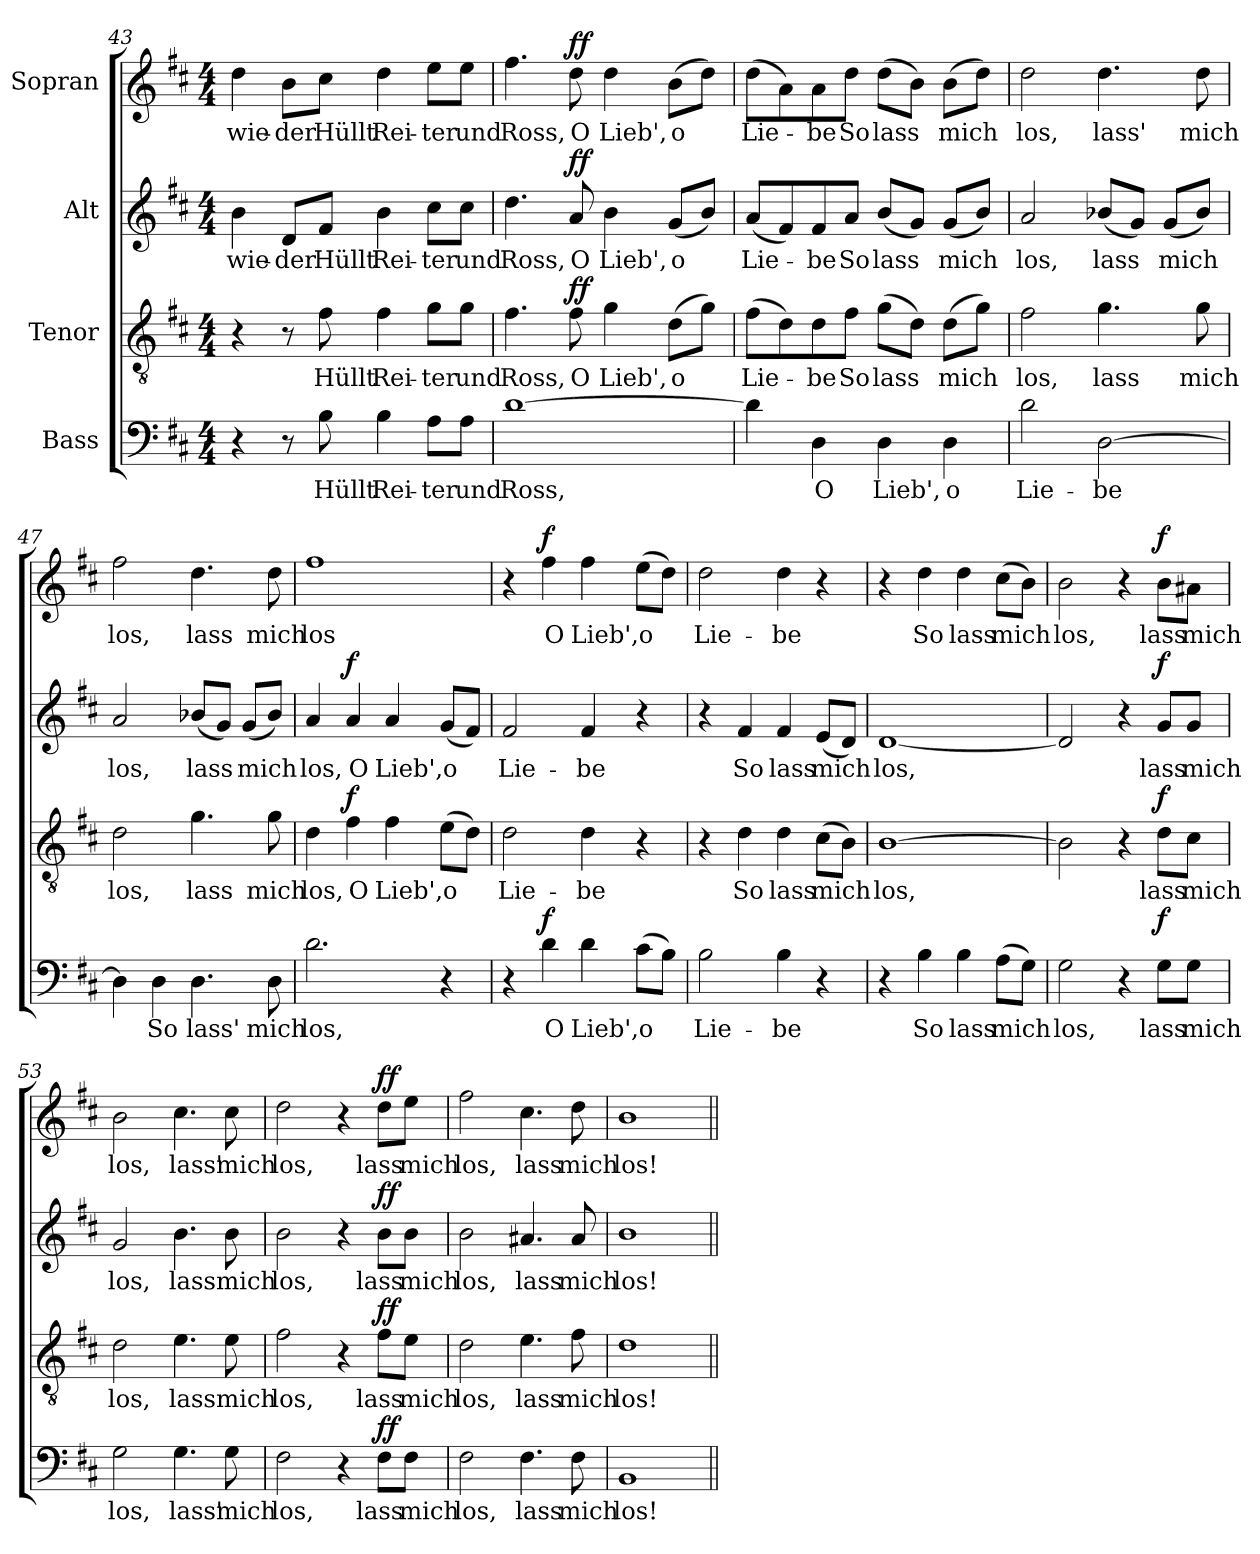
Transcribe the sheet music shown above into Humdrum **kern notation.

**kern	**text	**dynam	**kern	**text	**dynam	**kern	**text	**dynam	**kern	**text	**dynam
*part4	*part4	*part4	*part3	*part3	*part3	*part2	*part2	*part2	*part1	*part1	*part1
*staff4	*staff4	*staff4	*staff3	*staff3	*staff3	*staff2	*staff2	*staff2	*staff1	*staff1	*staff1
*I"Bass	*	*	*I"Tenor	*	*	*I"Alt	*	*	*I"Sopran	*	*
*clefF4	*	*	*clefGv2	*	*	*clefG2	*	*	*clefG2	*	*
*k[f#c#]	*	*	*k[f#c#]	*	*	*k[f#c#]	*	*	*k[f#c#]	*	*
*D:	*	*	*D:	*	*	*D:	*	*	*D:	*	*
*M4/4	*	*	*M4/4	*	*	*M4/4	*	*	*M4/4	*	*
=43	=43	=43	=43	=43	=43	=43	=43	=43	=43	=43	=43
!	!	!	!	!	!	!	!LO:LY:b	!	!	!LO:LY:b	!
4r	.	.	4r	.	.	4b\	wie-	.	4dd\	wie-	.
!	!	!	!	!	!	!	!LO:LY:b	!	!	!LO:LY:b	!
8r	.	.	8r	.	.	8d/L	-der	.	8b\L	-der	.
!	!LO:LY:b	!	!	!LO:LY:b	!	!	!LO:LY:b	!	!	!LO:LY:b	!
8B\	Hüllt	.	8f#\	Hüllt	.	8f#/J	Hüllt	.	8cc#\J	Hüllt	.
!	!LO:LY:b	!	!	!LO:LY:b	!	!	!LO:LY:b	!	!	!LO:LY:b	!
4B\	Rei-	.	4f#\	Rei-	.	4b\	Rei-	.	4dd\	Rei-	.
!	!LO:LY:b	!	!	!LO:LY:b	!	!	!LO:LY:b	!	!	!LO:LY:b	!
8A\L	-ter	.	8g\L	-ter	.	8cc#\L	-ter	.	8ee\L	-ter	.
!	!LO:LY:b	!	!	!LO:LY:b	!	!	!LO:LY:b	!	!	!LO:LY:b	!
8A\J	und	.	8g\J	und	.	8cc#\J	und	.	8ee\J	und	.
!!LO:LB:g=z
=44	=44	=44	=44	=44	=44	=44	=44	=44	=44	=44	=44
!	!LO:LY:b	!	!	!LO:LY:b	!	!	!LO:LY:b	!	!	!LO:LY:b	!
[1d	Ross,	.	4.f#\	Ross,	.	4.dd\	Ross,	.	4.ff#\	Ross,	.
!	!	!	!	!LO:LY:b	!LO:DY:b	!	!LO:LY:b	!LO:DY:b	!	!LO:LY:b	!LO:DY:b
.	.	.	8f#\	O	ff	8a/	O	ff	8dd\	O	ff
!	!	!	!	!LO:LY:b	!	!	!LO:LY:b	!	!	!LO:LY:b	!
.	.	.	4g\	Lieb',	.	4b\	Lieb',	.	4dd\	Lieb',	.
!	!	!	!	!LO:LY:b	!	!	!LO:LY:b	!	!	!LO:LY:b	!
.	.	.	(>8d\L	o	.	(<8g/L	o	.	(>8b\L	o	.
.	.	.	8g\J)	.	.	8b/J)	.	.	8dd\J)	.	.
=45	=45	=45	=45	=45	=45	=45	=45	=45	=45	=45	=45
!	!	!	!	!LO:LY:b	!	!	!LO:LY:b	!	!	!LO:LY:b	!
4d\]	.	.	(>8f#\L	Lie-	.	(<8a/L	Lie-	.	(>8dd\L	Lie-	.
.	.	.	8d\)	.	.	8f#/)	.	.	8a\)	.	.
!	!LO:LY:b	!	!	!LO:LY:b	!	!	!LO:LY:b	!	!	!LO:LY:b	!
4D\	O	.	8d\	-be	.	8f#/	-be	.	8a\	-be	.
!	!	!	!	!LO:LY:b	!	!	!LO:LY:b	!	!	!LO:LY:b	!
.	.	.	8f#\J	So	.	8a/J	So	.	8dd\J	So	.
!	!LO:LY:b	!	!	!LO:LY:b	!	!	!LO:LY:b	!	!	!LO:LY:b	!
4D\	Lieb',	.	(>8g\L	lass	.	(<8b/L	lass	.	(>8dd\L	lass	.
.	.	.	8d\J)	.	.	8g/J)	.	.	8b\J)	.	.
!	!LO:LY:b	!	!	!LO:LY:b	!	!	!LO:LY:b	!	!	!LO:LY:b	!
4D\	o	.	(>8d\L	mich	.	(<8g/L	mich	.	(>8b\L	mich	.
.	.	.	8g\J)	.	.	8b/J)	.	.	8dd\J)	.	.
=46	=46	=46	=46	=46	=46	=46	=46	=46	=46	=46	=46
!	!LO:LY:b	!	!	!LO:LY:b	!	!	!LO:LY:b	!	!	!LO:LY:b	!
2d\	Lie-	.	2f#\	los,	.	2a/	los,	.	2dd\	los,	.
!	!LO:LY:b	!	!	!LO:LY:b	!	!	!LO:LY:b	!	!	!LO:LY:b	!
[2D\	-be	.	4.g\	lass	.	(<8b-X/L	lass	.	4.dd\	lass'	.
.	.	.	.	.	.	8g/J)	.	.	.	.	.
!	!	!	!	!	!	!	!LO:LY:b	!	!	!	!
.	.	.	.	.	.	(<8g/L	mich	.	.	.	.
!	!	!	!	!LO:LY:b	!	!	!	!	!	!LO:LY:b	!
.	.	.	8g\	mich	.	8b-/J)	.	.	8dd\	mich	.
=47	=47	=47	=47	=47	=47	=47	=47	=47	=47	=47	=47
!	!	!	!	!LO:LY:b	!	!	!LO:LY:b	!	!	!LO:LY:b	!
4D\]	.	.	2d\	los,	.	2a/	los,	.	2ff#\	los,	.
!	!LO:LY:b	!	!	!	!	!	!	!	!	!	!
4D\	So	.	.	.	.	.	.	.	.	.	.
!	!LO:LY:b	!	!	!LO:LY:b	!	!	!LO:LY:b	!	!	!LO:LY:b	!
4.D\	lass'	.	4.g\	lass	.	(<8b-X/L	lass	.	4.dd\	lass	.
.	.	.	.	.	.	8g/J)	.	.	.	.	.
!	!	!	!	!	!	!	!LO:LY:b	!	!	!	!
.	.	.	.	.	.	(<8g/L	mich	.	.	.	.
!	!LO:LY:b	!	!	!LO:LY:b	!	!	!	!	!	!LO:LY:b	!
8D\	mich	.	8g\	mich	.	8b-/J)	.	.	8dd\	mich	.
!!LO:PB:g=z
=48	=48	=48	=48	=48	=48	=48	=48	=48	=48	=48	=48
!	!LO:LY:b	!	!	!LO:LY:b	!	!	!LO:LY:b	!	!	!LO:LY:b	!
2.d\	los,	.	4d\	los,	.	4a/	los,	.	1ff#	los	.
!	!	!	!	!LO:LY:b	!LO:DY:b	!	!LO:LY:b	!LO:DY:b	!	!	!
.	.	.	4f#\	O	f	4a/	O	f	.	.	.
!	!	!	!	!LO:LY:b	!	!	!LO:LY:b	!	!	!	!
.	.	.	4f#\	Lieb',	.	4a/	Lieb',	.	.	.	.
!	!	!	!	!LO:LY:b	!	!	!LO:LY:b	!	!	!	!
4r	.	.	(>8e\L	o	.	(<8g/L	o	.	.	.	.
.	.	.	8d\J)	.	.	8f#/J)	.	.	.	.	.
=49	=49	=49	=49	=49	=49	=49	=49	=49	=49	=49	=49
!	!	!	!	!LO:LY:b	!	!	!LO:LY:b	!	!	!	!
4r	.	.	2d\	Lie-	.	2f#/	Lie-	.	4r	.	.
!	!LO:LY:b	!LO:DY:b	!	!	!	!	!	!	!	!LO:LY:b	!LO:DY:b
4d\	O	f	.	.	.	.	.	.	4ff#\	O	f
!	!LO:LY:b	!	!	!LO:LY:b	!	!	!LO:LY:b	!	!	!LO:LY:b	!
4d\	Lieb',	.	4d\	-be	.	4f#/	-be	.	4ff#\	Lieb',	.
!	!LO:LY:b	!	!	!	!	!	!	!	!	!LO:LY:b	!
(>8c#\L	o	.	4r	.	.	4r	.	.	(>8ee\L	o	.
8B\J)	.	.	.	.	.	.	.	.	8dd\J)	.	.
=50	=50	=50	=50	=50	=50	=50	=50	=50	=50	=50	=50
!	!LO:LY:b	!	!	!	!	!	!	!	!	!LO:LY:b	!
2B\	Lie-	.	4r	.	.	4r	.	.	2dd\	Lie-	.
!	!	!	!	!LO:LY:b	!	!	!LO:LY:b	!	!	!	!
.	.	.	4d\	So	.	4f#/	So	.	.	.	.
!	!LO:LY:b	!	!	!LO:LY:b	!	!	!LO:LY:b	!	!	!LO:LY:b	!
4B\	-be	.	4d\	lass	.	4f#/	lass	.	4dd\	-be	.
!	!	!	!	!LO:LY:b	!	!	!LO:LY:b	!	!	!	!
4r	.	.	(>8c#\L	mich	.	(<8e/L	mich	.	4r	.	.
.	.	.	8B\J)	.	.	8d/J)	.	.	.	.	.
=51	=51	=51	=51	=51	=51	=51	=51	=51	=51	=51	=51
!	!	!	!	!LO:LY:b	!	!	!LO:LY:b	!	!	!	!
4r	.	.	[1B	los,	.	[1d	los,	.	4r	.	.
!	!LO:LY:b	!	!	!	!	!	!	!	!	!LO:LY:b	!
4B\	So	.	.	.	.	.	.	.	4dd\	So	.
!	!LO:LY:b	!	!	!	!	!	!	!	!	!LO:LY:b	!
4B\	lass	.	.	.	.	.	.	.	4dd\	lass	.
!	!LO:LY:b	!	!	!	!	!	!	!	!	!LO:LY:b	!
(>8A\L	mich	.	.	.	.	.	.	.	(>8cc#\L	mich	.
8G\J)	.	.	.	.	.	.	.	.	8b\J)	.	.
=52	=52	=52	=52	=52	=52	=52	=52	=52	=52	=52	=52
!	!LO:LY:b	!	!	!	!	!	!	!	!	!LO:LY:b	!
2G\	los,	.	2B\]	.	.	2d/]	.	.	2b\	los,	.
4r	.	.	4r	.	.	4r	.	.	4r	.	.
!	!LO:LY:b	!LO:DY:b	!	!LO:LY:b	!LO:DY:b	!	!LO:LY:b	!LO:DY:b	!	!LO:LY:b	!LO:DY:b
8G\L	lass	f	8d\L	lass	f	8g/L	lass	f	8b\L	lass	f
!	!LO:LY:b	!	!	!LO:LY:b	!	!	!LO:LY:b	!	!	!LO:LY:b	!
8G\J	mich	.	8c#\J	mich	.	8g/J	mich	.	8a#X\J	mich	.
=53	=53	=53	=53	=53	=53	=53	=53	=53	=53	=53	=53
!	!LO:LY:b	!	!	!LO:LY:b	!	!	!LO:LY:b	!	!	!LO:LY:b	!
2G\	los,	.	2d\	los,	.	2g/	los,	.	2b\	los,	.
!	!LO:LY:b	!	!	!LO:LY:b	!	!	!LO:LY:b	!	!	!LO:LY:b	!
4.G\	lass'	.	4.e\	lass	.	4.b\	lass	.	4.cc#\	lass'	.
!	!LO:LY:b	!	!	!LO:LY:b	!	!	!LO:LY:b	!	!	!LO:LY:b	!
8G\	mich	.	8e\	mich	.	8b\	mich	.	8cc#\	mich	.
!!LO:PB:g=z
=54	=54	=54	=54	=54	=54	=54	=54	=54	=54	=54	=54
!	!LO:LY:b	!	!	!LO:LY:b	!	!	!LO:LY:b	!	!	!LO:LY:b	!
2F#\	los,	.	2f#\	los,	.	2b\	los,	.	2dd\	los,	.
4r	.	.	4r	.	.	4r	.	.	4r	.	.
!	!LO:LY:b	!LO:DY:b	!	!LO:LY:b	!LO:DY:b	!	!LO:LY:b	!LO:DY:b	!	!LO:LY:b	!LO:DY:b
8F#\L	lass	ff	8f#\L	lass	ff	8b\L	lass	ff	8dd\L	lass	ff
!	!LO:LY:b	!	!	!LO:LY:b	!	!	!LO:LY:b	!	!	!LO:LY:b	!
8F#\J	mich	.	8e\J	mich	.	8b\J	mich	.	8ee\J	mich	.
=55	=55	=55	=55	=55	=55	=55	=55	=55	=55	=55	=55
!	!LO:LY:b	!	!	!LO:LY:b	!	!	!LO:LY:b	!	!	!LO:LY:b	!
2F#\	los,	.	2d\	los,	.	2b\	los,	.	2ff#\	los,	.
!	!LO:LY:b	!	!	!LO:LY:b	!	!	!LO:LY:b	!	!	!LO:LY:b	!
4.F#\	lass	.	4.e\	lass	.	4.a#X/	lass	.	4.cc#\	lass	.
!	!LO:LY:b	!	!	!LO:LY:b	!	!	!LO:LY:b	!	!	!LO:LY:b	!
8F#\	mich	.	8f#\	mich	.	8a#/	mich	.	8dd\	mich	.
=56	=56	=56	=56	=56	=56	=56	=56	=56	=56	=56	=56
!	!LO:LY:b	!	!	!LO:LY:b	!	!	!LO:LY:b	!	!	!LO:LY:b	!
1BB	los!	.	1d	los!	.	1b	los!	.	1b	los!	.
=||	=||	=||	=||	=||	=||	=||	=||	=||	=||	=||	=||
*-	*-	*-	*-	*-	*-	*-	*-	*-	*-	*-	*-
